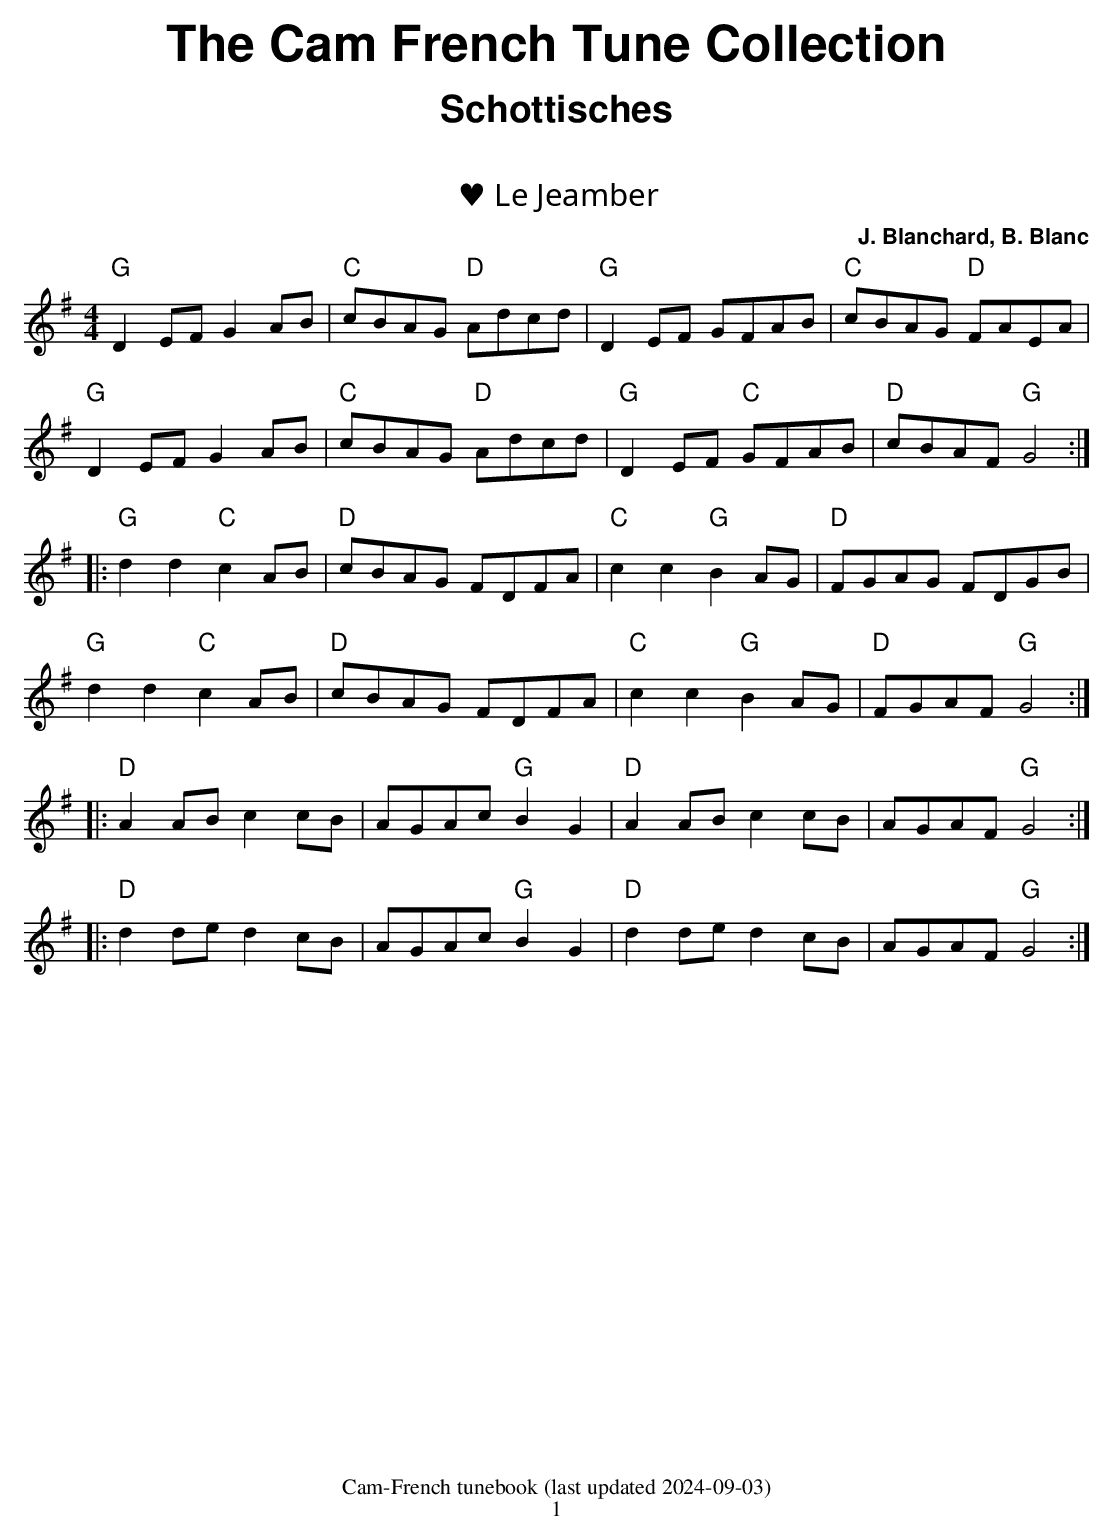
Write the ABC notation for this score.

X:1
T:♥ Le Jeamber
C: J. Blanchard, B. Blanc
M:4/4
L:1/8
K:G
"G"D2EF G2AB|"C"cBAG "D"Adcd|"G"D2EF GFAB|"C"cBAG "D"FAEA|
"G"D2EF G2AB|"C"cBAG "D"Adcd| "G"D2EF "C"GFAB|"D"cBAF "G"G4:|
|:"G"d2d2 "C"c2AB|"D"cBAG FDFA|"C"c2c2 "G"B2AG|"D"FGAG FDGB|
"G"d2d2 "C"c2AB|"D"cBAG FDFA|"C"c2c2 "G"B2AG|"D"FGAF "G"G4:|
|:"D"A2AB c2cB|AGAc "G"B2G2|"D"A2AB c2cB|AGAF "G"G4:|
|:"D"d2de d2cB|AGAc "G"B2G2|"D"d2de d2cB|AGAF "G"G4:|
